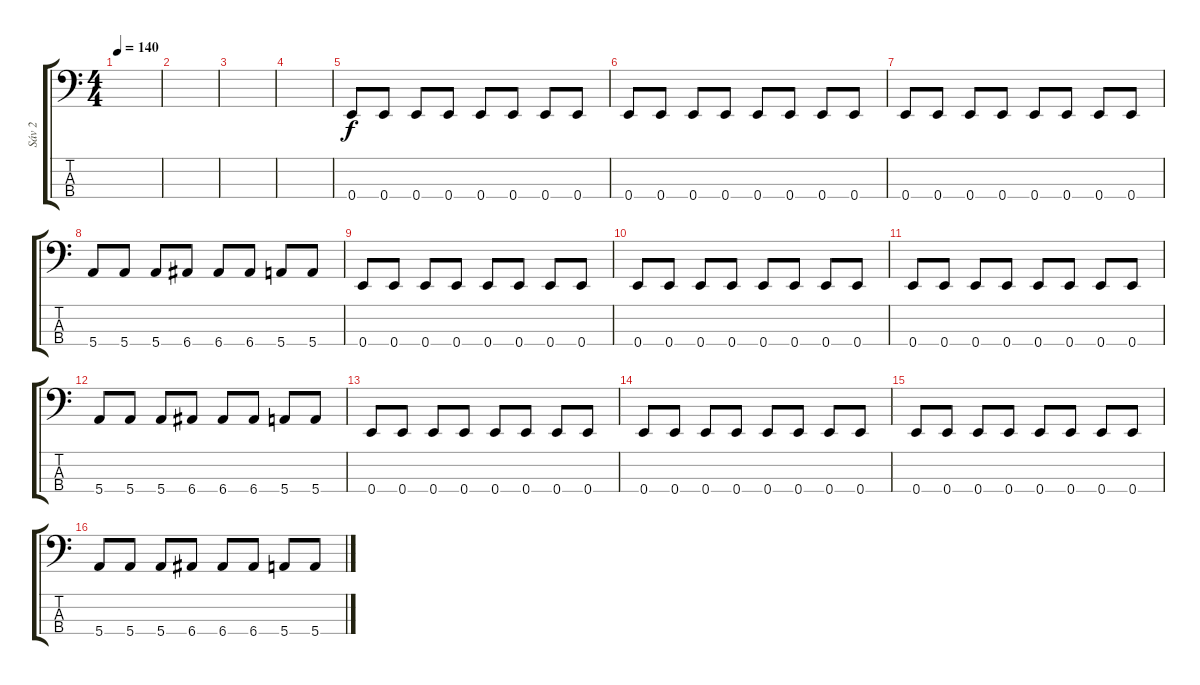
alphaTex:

\track ("Sáv 2" "Sáv 2") {instrument electricbassfinger}
\staff {score tabs}
\tuning (G2 D2 A1 E1) {hide}
\ts (4 4)
\tempo 140
\clef f4
\ks c
|
|
|
|
0.4.8 0.4.8 0.4.8 0.4.8 0.4.8 0.4.8 0.4.8 0.4.8 |
0.4.8 0.4.8 0.4.8 0.4.8 0.4.8 0.4.8 0.4.8 0.4.8 |
0.4.8 0.4.8 0.4.8 0.4.8 0.4.8 0.4.8 0.4.8 0.4.8 |
5.4.8 5.4.8 5.4.8 6.4.8 6.4.8 6.4.8 5.4.8 5.4.8 |
0.4.8 0.4.8 0.4.8 0.4.8 0.4.8 0.4.8 0.4.8 0.4.8 |
0.4.8 0.4.8 0.4.8 0.4.8 0.4.8 0.4.8 0.4.8 0.4.8 |
0.4.8 0.4.8 0.4.8 0.4.8 0.4.8 0.4.8 0.4.8 0.4.8 |
5.4.8 5.4.8 5.4.8 6.4.8 6.4.8 6.4.8 5.4.8 5.4.8 |
0.4.8 0.4.8 0.4.8 0.4.8 0.4.8 0.4.8 0.4.8 0.4.8 |
0.4.8 0.4.8 0.4.8 0.4.8 0.4.8 0.4.8 0.4.8 0.4.8 |
0.4.8 0.4.8 0.4.8 0.4.8 0.4.8 0.4.8 0.4.8 0.4.8 |
5.4.8 5.4.8 5.4.8 6.4.8 6.4.8 6.4.8 5.4.8 5.4.8
